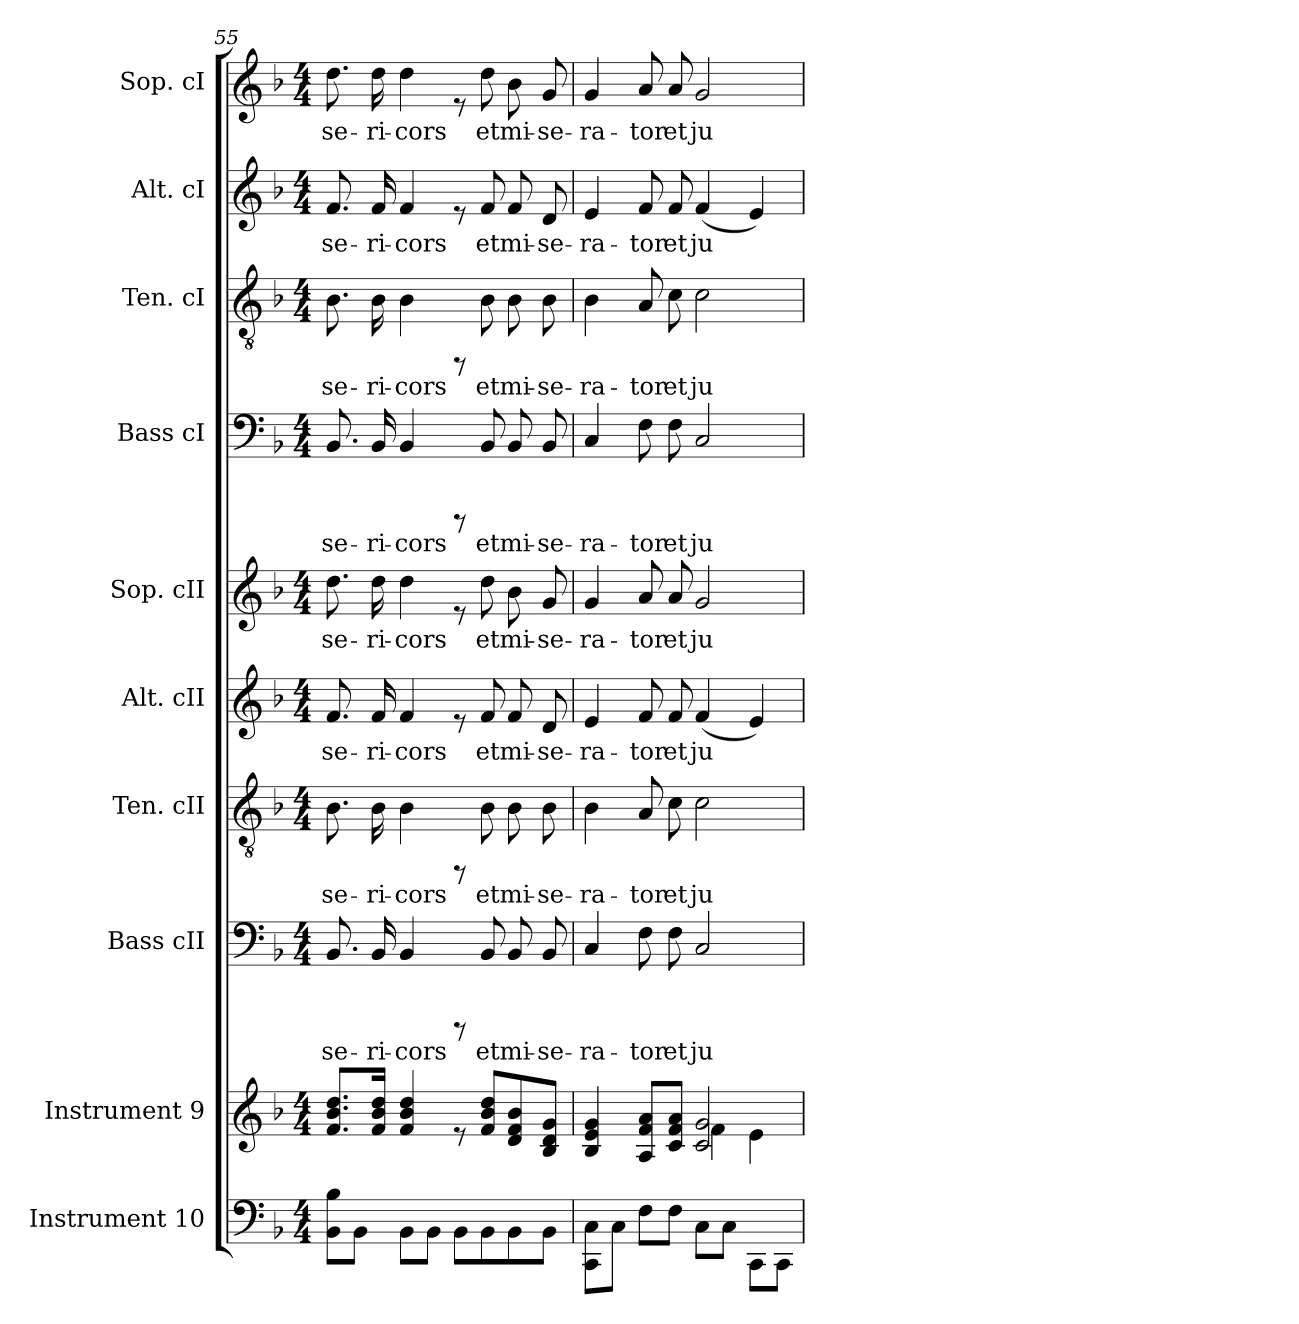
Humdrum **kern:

**kern	**kern	**kern	**text	**kern	**text	**kern	**text	**kern	**text	**kern	**text	**kern	**text	**kern	**text	**kern	**text
*part10	*part9	*part8	*part8	*part7	*part7	*part6	*part6	*part5	*part5	*part4	*part4	*part3	*part3	*part2	*part2	*part1	*part1
*staff10	*staff9	*staff8	*staff8	*staff7	*staff7	*staff6	*staff6	*staff5	*staff5	*staff4	*staff4	*staff3	*staff3	*staff2	*staff2	*staff1	*staff1
*I"Instrument 10	*I"Instrument 9	*I"Bass cII	*	*I"Ten. cII	*	*I"Alt. cII	*	*I"Sop. cII	*	*I"Bass cI	*	*I"Ten. cI	*	*I"Alt. cI	*	*I"Sop. cI	*
*	*	*I'Bass cII	*	*I'Ten. cII	*	*I'Alt. cII	*	*I'Sop. cII	*	*I'Bass cI	*	*I'Ten. cI	*	*I'Alt. cI	*	*I'Sop. cI	*
*clefF4	*clefG2	*clefF4	*	*clefGv2	*	*clefG2	*	*clefG2	*	*clefF4	*	*clefGv2	*	*clefG2	*	*clefG2	*
*k[b-]	*k[b-]	*k[b-]	*	*k[b-]	*	*k[b-]	*	*k[b-]	*	*k[b-]	*	*k[b-]	*	*k[b-]	*	*k[b-]	*
*F:	*F:	*F:	*	*F:	*	*F:	*	*F:	*	*F:	*	*F:	*	*F:	*	*F:	*
*M4/4	*M4/4	*M4/4	*	*M4/4	*	*M4/4	*	*M4/4	*	*M4/4	*	*M4/4	*	*M4/4	*	*M4/4	*
=55	=55	=55	=55	=55	=55	=55	=55	=55	=55	=55	=55	=55	=55	=55	=55	=55	=55
!	!	!	!LO:LY:b:rj	!	!LO:LY:b:rj	!	!LO:LY:b:rj	!	!LO:LY:b:rj	!	!LO:LY:b:rj	!	!LO:LY:b:rj	!	!LO:LY:b:rj	!	!LO:LY:b:rj
8B-\ 8BB-\L	8.dd/ 8.b-/ 8.f/L	8.BB-/	-se-	8.B-\	-se-	8.f/	-se-	8.dd\	-se-	8.BB-/	-se-	8.B-\	-se-	8.f/	-se-	8.dd\	-se-
8BB-\J	.	.	.	.	.	.	.	.	.	.	.	.	.	.	.	.	.
!	!	!	!LO:LY:b:rj	!	!LO:LY:b:rj	!	!LO:LY:b:rj	!	!LO:LY:b:rj	!	!LO:LY:b:rj	!	!LO:LY:b:rj	!	!LO:LY:b:rj	!	!LO:LY:b:rj
.	16dd/ 16b-/ 16f/J	16BB-/	-ri-	16B-\	-ri-	16f/	-ri-	16dd\	-ri-	16BB-/	-ri-	16B-\	-ri-	16f/	-ri-	16dd\	-ri-
!	!	!	!LO:LY:b:rj	!	!LO:LY:b:rj	!	!LO:LY:b:rj	!	!LO:LY:b:rj	!	!LO:LY:b:rj	!	!LO:LY:b:rj	!	!LO:LY:b:rj	!	!LO:LY:b:rj
8BB-\L	4dd/ 4b-/ 4f/	4BB-/	-cors	4B-\	-cors	4f/	-cors	4dd\	-cors	4BB-/	-cors	4B-\	-cors	4f/	-cors	4dd\	-cors
8BB-\J	.	.	.	.	.	.	.	.	.	.	.	.	.	.	.	.	.
8BB-\L	8rd	8rAAAA	.	8rDD	.	8rd	.	8rd	.	8rAAAA	.	8rDD	.	8rd	.	8rd	.
!	!	!	!LO:LY:b:rj	!	!LO:LY:b:rj	!	!LO:LY:b:rj	!	!LO:LY:b:rj	!	!LO:LY:b:rj	!	!LO:LY:b:rj	!	!LO:LY:b:rj	!	!LO:LY:b:rj
8BB-\	8dd/ 8f/ 8b-/L	8BB-/	et	8B-\	et	8f/	et	8dd\	et	8BB-/	et	8B-\	et	8f/	et	8dd\	et
!	!	!	!LO:LY:b:rj	!	!LO:LY:b:rj	!	!LO:LY:b:rj	!	!LO:LY:b:rj	!	!LO:LY:b:rj	!	!LO:LY:b:rj	!	!LO:LY:b:rj	!	!LO:LY:b:rj
8BB-\	8b-/ 8f/ 8d/	8BB-/	mi-	8B-\	mi-	8f/	mi-	8b-\	mi-	8BB-/	mi-	8B-\	mi-	8f/	mi-	8b-\	mi-
!	!	!	!LO:LY:b:rj	!	!LO:LY:b:rj	!	!LO:LY:b:rj	!	!LO:LY:b:rj	!	!LO:LY:b:rj	!	!LO:LY:b:rj	!	!LO:LY:b:rj	!	!LO:LY:b:rj
8BB-\J	8g/ 8d/ 8B-/J	8BB-/	-se-	8B-\	-se-	8d/	-se-	8g/	-se-	8BB-/	-se-	8B-\	-se-	8d/	-se-	8g/	-se-
!!LO:PB:g=z
=56	=56	=56	=56	=56	=56	=56	=56	=56	=56	=56	=56	=56	=56	=56	=56	=56	=56
*	*^	*	*	*	*	*	*	*	*	*	*	*	*	*	*	*	*
!	!	!	!	!LO:LY:b:rj	!	!LO:LY:b:rj	!	!LO:LY:b:rj	!	!LO:LY:b:rj	!	!LO:LY:b:rj	!	!LO:LY:b:rj	!	!LO:LY:b:rj	!	!LO:LY:b:rj
8C\ 8CC\L	4g/ 4e/ 4B-/	2ryy	4C/	-ra-	4B-\	-ra-	4e/	-ra-	4g/	-ra-	4C/	-ra-	4B-\	-ra-	4e/	-ra-	4g/	-ra-
8C\J	.	.	.	.	.	.	.	.	.	.	.	.	.	.	.	.	.	.
!	!	!	!	!LO:LY:b:rj	!	!LO:LY:b:rj	!	!LO:LY:b:rj	!	!LO:LY:b:rj	!	!LO:LY:b:rj	!	!LO:LY:b:rj	!	!LO:LY:b:rj	!	!LO:LY:b:rj
8F\L	8a/ 8f/ 8A/L	.	8F\	-tor	8A/	-tor	8f/	-tor	8a/	-tor	8F\	-tor	8A/	-tor	8f/	-tor	8a/	-tor
!	!	!	!	!LO:LY:b:rj	!	!LO:LY:b:rj	!	!LO:LY:b:rj	!	!LO:LY:b:rj	!	!LO:LY:b:rj	!	!LO:LY:b:rj	!	!LO:LY:b:rj	!	!LO:LY:b:rj
8F\J	8a/ 8f/ 8c/J	.	8F\	et	8c\	et	8f/	et	8a/	et	8F\	et	8c\	et	8f/	et	8a/	et
!	!	!	!	!LO:LY:b:rj	!	!LO:LY:b:rj	!	!LO:LY:b:rj	!	!LO:LY:b:rj	!	!LO:LY:b:rj	!	!LO:LY:b:rj	!	!LO:LY:b:rj	!	!LO:LY:b:rj
8C\L	2g/ 2c/	4f\	2C/	ju-	2c\	ju-	(<4f/	ju-	2g/	ju-	2C/	ju-	2c\	ju-	(<4f/	ju-	2g/	ju-
8C\J	.	.	.	.	.	.	.	.	.	.	.	.	.	.	.	.	.	.
!	!	!	!	!	!	!	!	!LO:LY:b:rj	!	!	!	!	!	!	!	!LO:LY:b:rj	!	!
8CC\L	.	4e\	.	.	.	.	4e/)	--	.	.	.	.	.	.	4e/)	--	.	.
8CC\J	.	.	.	.	.	.	.	.	.	.	.	.	.	.	.	.	.	.
*	*v	*v	*	*	*	*	*	*	*	*	*	*	*	*	*	*	*	*
=	=	=	=	=	=	=	=	=	=	=	=	=	=	=	=	=	=
*-	*-	*-	*-	*-	*-	*-	*-	*-	*-	*-	*-	*-	*-	*-	*-	*-	*-
